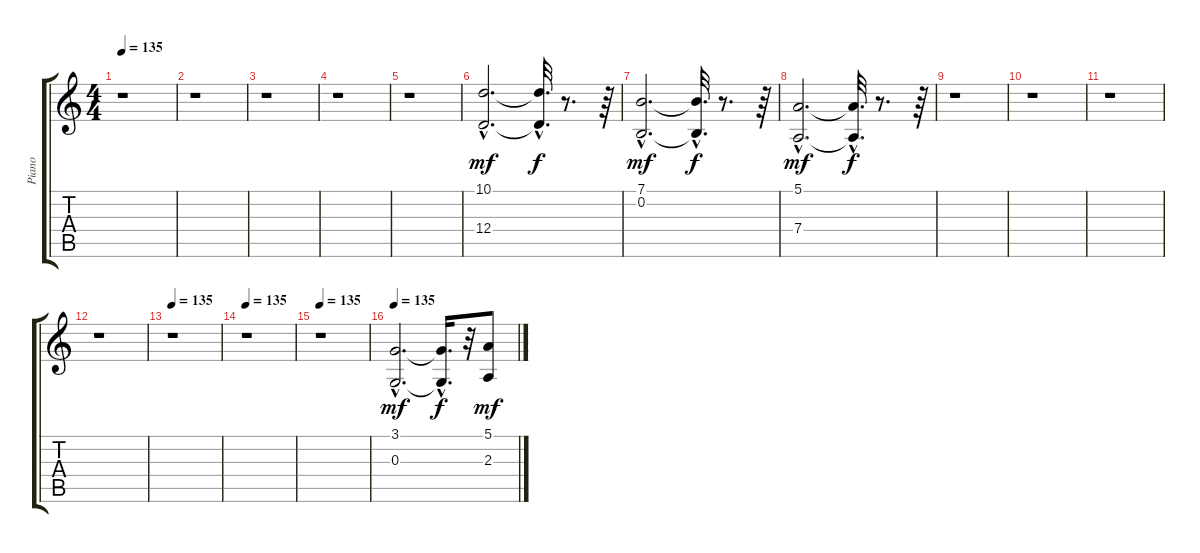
\track ("Piano" "Piano") {instrument electricpiano1}
\staff {score tabs}
\tuning (E4 B3 G3 D3 A2 E2) {hide}
\ts (4 4)
\tempo 135
\clef g2
\ks c
r.1{dy f} |
r.1 |
r.1 |
r.1 |
r.1 |
(10.1{hac} 12.4{hac}).2{d dy mf} (10.1{hac t} 12.4{hac t}).32{d dy f} r.8{d} r.64 |
(7.1{hac} 0.2{hac}).2{d dy mf} (7.1{hac t} 0.2{hac t}).32{d dy f} r.8{d} r.64 |
(5.1{hac} 7.4{hac}).2{d dy mf} (5.1{hac t} 7.4{hac t}).32{d dy f} r.8{d} r.64 |
r.1 |
r.1 |
r.1 |
r.1 |
\tempo 135
r.1 |
\tempo 135
r.1 |
\tempo 135
r.1 |
\tempo 135
(3.1{hac} 0.3{hac}).2{d dy mf} (3.1{hac t} 0.3{hac t}).16{d dy f} r.32 (5.1 2.3).8{dy mf}
